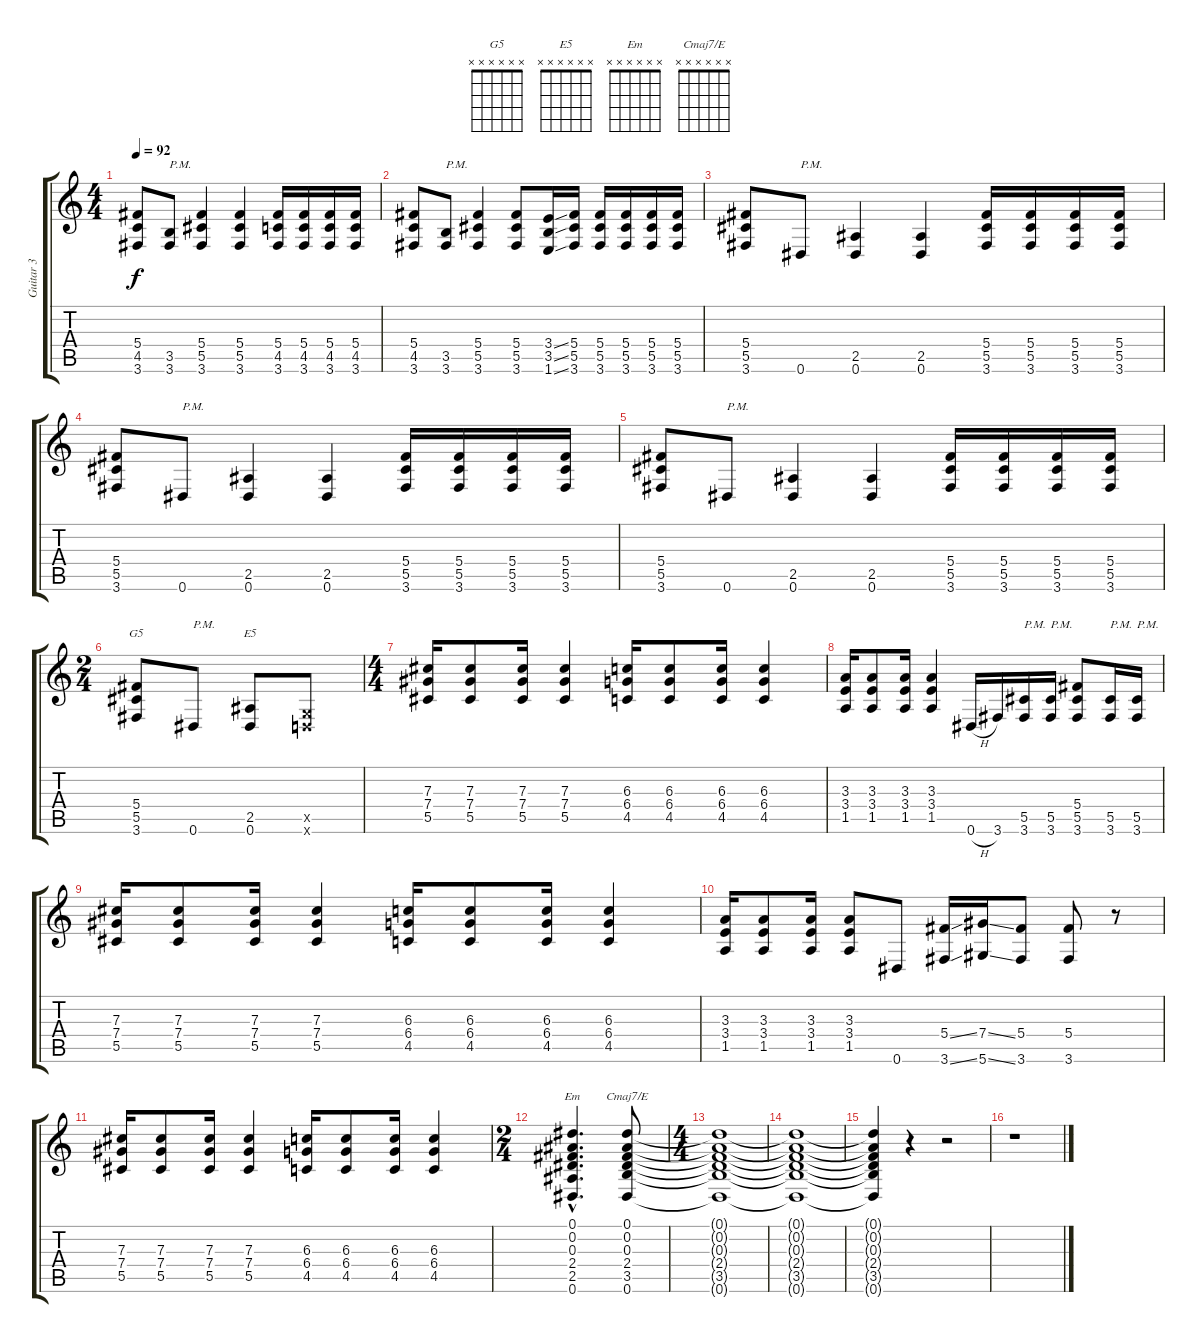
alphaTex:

\track ("Guitar 3" "Guitar 3") {instrument distortionguitar}
\staff {score tabs}
\tuning (Eb4 Bb3 Gb3 Db3 Ab2 Eb2) {hide}
\chord ("G5" x x x x x x) {firstfret 0}
\chord ("E5" x x x x x x) {firstfret 0}
\chord ("Em" x x x x x x) {firstfret 0}
\chord ("Cmaj7/E" x x x x x x) {firstfret 0}
\ts (4 4)
\tempo 92
\clef g2
\ks c
(5.4 4.5 3.6).8{dy f} (3.5 3.6).8{txt "P.M."} (5.4 5.5 3.6).4 (5.4 5.5 3.6).4 (5.4 4.5 3.6).16 (5.4 4.5 3.6).16 (5.4 4.5 3.6).16 (5.4 4.5 3.6).16 |
(5.4 4.5 3.6).8 (3.5 3.6).8{txt "P.M."} (5.4 5.5 3.6).4 (5.4 5.5 3.6).8 (3.4{ss} 3.5{ss} 1.6{ss}).16 (5.4 5.5 3.6).16 (5.4 5.5 3.6).16 (5.4 5.5 3.6).16 (5.4 5.5 3.6).16 (5.4 5.5 3.6).16 |
(5.4 5.5 3.6).8 0.6.8{txt "P.M."} (2.5 0.6).4 (2.5 0.6).4 (5.4 5.5 3.6).16 (5.4 5.5 3.6).16 (5.4 5.5 3.6).16 (5.4 5.5 3.6).16 |
(5.4 5.5 3.6).8 0.6.8{txt "P.M."} (2.5 0.6).4 (2.5 0.6).4 (5.4 5.5 3.6).16 (5.4 5.5 3.6).16 (5.4 5.5 3.6).16 (5.4 5.5 3.6).16 |
(5.4 5.5 3.6).8 0.6.8{txt "P.M."} (2.5 0.6).4 (2.5 0.6).4 (5.4 5.5 3.6).16 (5.4 5.5 3.6).16 (5.4 5.5 3.6).16 (5.4 5.5 3.6).16 |
\ts (2 4)
(5.4 5.5 3.6).8{ch "G5"} 0.6.8{txt "P.M."} (2.5 0.6).8{ch "E5"} (-1.5{x} -1.6{x}).8 |
\ts (4 4)
(7.3 7.4 5.5).16 (7.3 7.4 5.5).8 (7.3 7.4 5.5).16 (7.3 7.4 5.5).4 (6.3 6.4 4.5).16 (6.3 6.4 4.5).8 (6.3 6.4 4.5).16 (6.3 6.4 4.5).4 |
(3.3 3.4 1.5).16 (3.3 3.4 1.5).8 (3.3 3.4 1.5).16 (3.3 3.4 1.5).4 0.6{h}.16 3.6.16 (5.5 3.6).16{txt "P.M."} (5.5 3.6).16{txt "P.M."} (5.4 5.5 3.6).8 (5.5 3.6).16{txt "P.M."} (5.5 3.6).16{txt "P.M."} |
(7.3 7.4 5.5).16 (7.3 7.4 5.5).8 (7.3 7.4 5.5).16 (7.3 7.4 5.5).4 (6.3 6.4 4.5).16 (6.3 6.4 4.5).8 (6.3 6.4 4.5).16 (6.3 6.4 4.5).4 |
(3.3 3.4 1.5).16 (3.3 3.4 1.5).8 (3.3 3.4 1.5).16 (3.3 3.4 1.5).8 0.6.8 (5.4{ss} 3.6{ss}).16 (7.4{ss} 5.6{ss}).16 (5.4 3.6).8 (5.4 3.6).8 r.8 |
(7.3 7.4 5.5).16 (7.3 7.4 5.5).8 (7.3 7.4 5.5).16 (7.3 7.4 5.5).4 (6.3 6.4 4.5).16 (6.3 6.4 4.5).8 (6.3 6.4 4.5).16 (6.3 6.4 4.5).4 |
\ts (2 4)
(0.1{hac} 0.2{hac} 0.3{hac} 2.4{hac} 2.5{hac} 0.6{hac}).4{d ch "Em"} (0.1 0.2 0.3 2.4 3.5 0.6).8{ch "Cmaj7/E"} |
\ts (4 4)
(0.1{t} 0.2{t} 0.3{t} 2.4{t} 3.5{t} 0.6{t}).1 |
(0.1{t} 0.2{t} 0.3{t} 2.4{t} 3.5{t} 0.6{t}).1 |
(0.1{t} 0.2{t} 0.3{t} 2.4{t} 3.5{t} 0.6{t}).4 r.4 r.2 |
r.1
